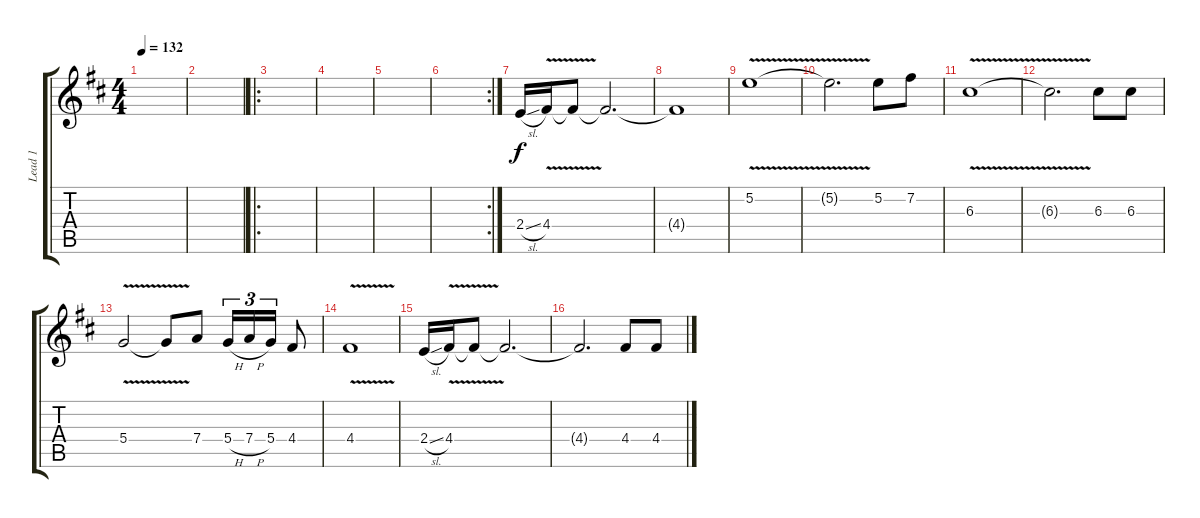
\track ("Lead 1" "Lead 1") {instrument distortionguitar}
\staff {score tabs}
\tuning (E4 B3 G3 D3 A2 E2) {hide}
\ts (4 4)
\tempo 132
\clef g2
\ks bminor
|
|
\ro
|
|
|
\rc 2
|
2.4{sl}.16 4.4{v}.16 4.4{t}.8 4.4{t}.2{d} |
4.4{t}.1 |
5.2{v}.1 |
5.2{t}.2{d} 5.2.8 7.2.8 |
6.3{v}.1 |
6.3{t}.2{d} 6.3.8 6.3.8 |
5.4{v}.2 5.4{t}.8 7.4.8 5.4{h}.16{tu (3 2)} 7.4{h}.16{tu (3 2)} 5.4.16{tu (3 2)} 4.4.8 |
4.4{v}.1 |
2.4{sl}.16 4.4{v}.16 4.4{t}.8 4.4{t}.2{d} |
4.4{t}.2{d} 4.4.8 4.4.8
